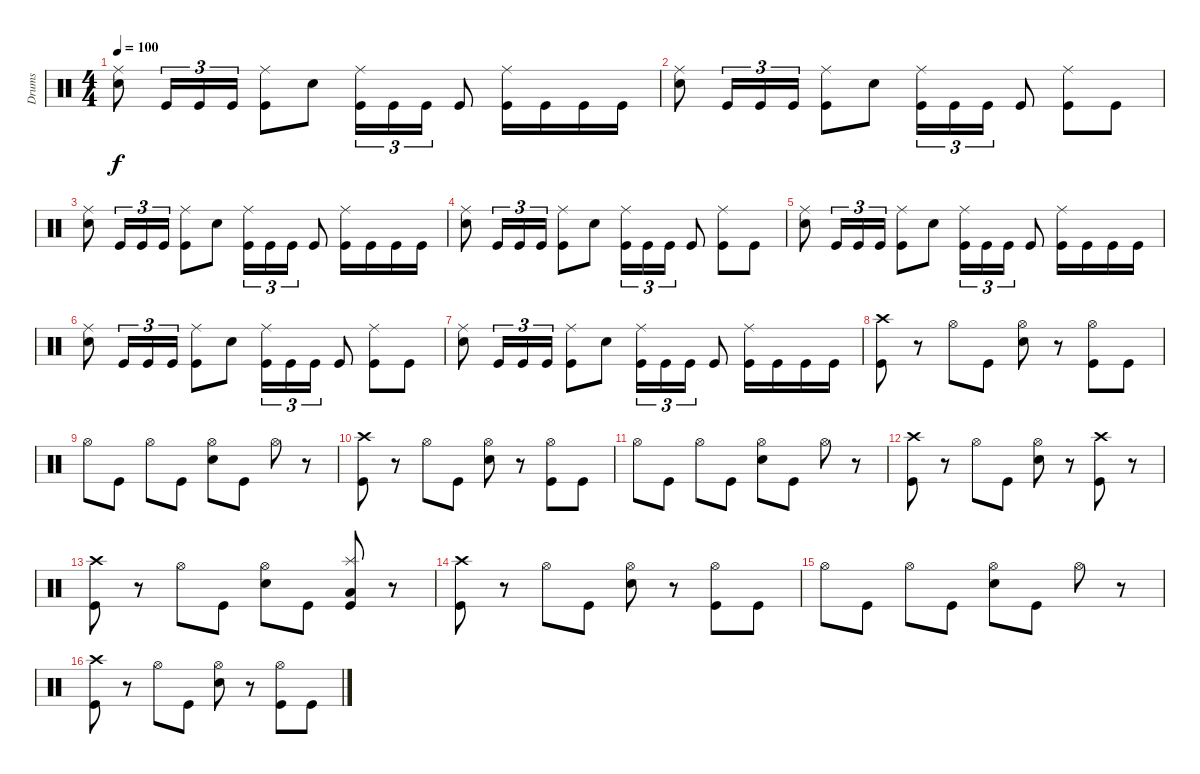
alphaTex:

\track ("Drums" "Drums") {instrument percussion}
\staff {score}
\articulation defaults
\ts (4 4)
\tempo 100
\clef neutral
\ks c
("Ride (middle)" "Snare (hit) 2").8{dy f} "Kick (hit)".16{tu (3 2)} "Kick (hit)".16{tu (3 2)} "Kick (hit)".16{tu (3 2)} ("Ride (middle)" "Kick (hit)").8 "Snare (hit) 2".8 ("Ride (middle)" "Kick (hit)").16{tu (3 2)} "Kick (hit)".16{tu (3 2)} "Kick (hit)".16{tu (3 2)} "Kick (hit)".8 ("Ride (middle)" "Kick (hit)").16 "Kick (hit)".16 "Kick (hit)".16 "Kick (hit)".16 |
("Ride (middle)" "Snare (hit) 2").8 "Kick (hit)".16{tu (3 2)} "Kick (hit)".16{tu (3 2)} "Kick (hit)".16{tu (3 2)} ("Ride (middle)" "Kick (hit)").8 "Snare (hit) 2".8 ("Ride (middle)" "Kick (hit)").16{tu (3 2)} "Kick (hit)".16{tu (3 2)} "Kick (hit)".16{tu (3 2)} "Kick (hit)".8 ("Ride (middle)" "Kick (hit)").8 "Kick (hit)".8 |
("Ride (middle)" "Snare (hit) 2").8 "Kick (hit)".16{tu (3 2)} "Kick (hit)".16{tu (3 2)} "Kick (hit)".16{tu (3 2)} ("Ride (middle)" "Kick (hit)").8 "Snare (hit) 2".8 ("Ride (middle)" "Kick (hit)").16{tu (3 2)} "Kick (hit)".16{tu (3 2)} "Kick (hit)".16{tu (3 2)} "Kick (hit)".8 ("Ride (middle)" "Kick (hit)").16 "Kick (hit)".16 "Kick (hit)".16 "Kick (hit)".16 |
("Ride (middle)" "Snare (hit) 2").8 "Kick (hit)".16{tu (3 2)} "Kick (hit)".16{tu (3 2)} "Kick (hit)".16{tu (3 2)} ("Ride (middle)" "Kick (hit)").8 "Snare (hit) 2".8 ("Ride (middle)" "Kick (hit)").16{tu (3 2)} "Kick (hit)".16{tu (3 2)} "Kick (hit)".16{tu (3 2)} "Kick (hit)".8 ("Ride (middle)" "Kick (hit)").8 "Kick (hit)".8 |
("Ride (middle)" "Snare (hit) 2").8 "Kick (hit)".16{tu (3 2)} "Kick (hit)".16{tu (3 2)} "Kick (hit)".16{tu (3 2)} ("Ride (middle)" "Kick (hit)").8 "Snare (hit) 2".8 ("Ride (middle)" "Kick (hit)").16{tu (3 2)} "Kick (hit)".16{tu (3 2)} "Kick (hit)".16{tu (3 2)} "Kick (hit)".8 ("Ride (middle)" "Kick (hit)").16 "Kick (hit)".16 "Kick (hit)".16 "Kick (hit)".16 |
("Ride (middle)" "Snare (hit) 2").8 "Kick (hit)".16{tu (3 2)} "Kick (hit)".16{tu (3 2)} "Kick (hit)".16{tu (3 2)} ("Ride (middle)" "Kick (hit)").8 "Snare (hit) 2".8 ("Ride (middle)" "Kick (hit)").16{tu (3 2)} "Kick (hit)".16{tu (3 2)} "Kick (hit)".16{tu (3 2)} "Kick (hit)".8 ("Ride (middle)" "Kick (hit)").8 "Kick (hit)".8 |
("Ride (middle)" "Snare (hit) 2").8 "Kick (hit)".16{tu (3 2)} "Kick (hit)".16{tu (3 2)} "Kick (hit)".16{tu (3 2)} ("Ride (middle)" "Kick (hit)").8 "Snare (hit) 2".8 ("Ride (middle)" "Kick (hit)").16{tu (3 2)} "Kick (hit)".16{tu (3 2)} "Kick (hit)".16{tu (3 2)} "Kick (hit)".8 ("Ride (middle)" "Kick (hit)").16 "Kick (hit)".16 "Kick (hit)".16 "Kick (hit)".16 |
("Crash high (hit)" "Kick (hit)").8 r.8 "Hi-Hat (open)".8 "Kick (hit)".8 ("Hi-Hat (open)" "Snare (hit) 2").8 r.8 ("Hi-Hat (open)" "Kick (hit)").8 "Kick (hit)".8 |
"Hi-Hat (open)".8 "Kick (hit)".8 "Hi-Hat (open)".8 "Kick (hit)".8 ("Hi-Hat (open)" "Snare (hit) 2").8 "Kick (hit)".8 "Hi-Hat (open)".8 r.8 |
("Crash high (hit)" "Kick (hit)").8 r.8 "Hi-Hat (open)".8 "Kick (hit)".8 ("Hi-Hat (open)" "Snare (hit) 2").8 r.8 ("Hi-Hat (open)" "Kick (hit)").8 "Kick (hit)".8 |
"Hi-Hat (open)".8 "Kick (hit)".8 "Hi-Hat (open)".8 "Kick (hit)".8 ("Hi-Hat (open)" "Snare (hit) 2").8 "Kick (hit)".8 "Hi-Hat (open)".8 r.8 |
("Crash high (hit)" "Kick (hit)").8 r.8 "Hi-Hat (open)".8 "Kick (hit)".8 ("Hi-Hat (open)" "Snare (hit) 2").8 r.8 ("Crash high (hit)" "Kick (hit)").8 r.8 |
("Crash high (hit)" "Kick (hit)").8 r.8 "Hi-Hat (open)".8 "Kick (hit)".8 ("Hi-Hat (open)" "Snare (hit) 2").8 "Kick (hit)".8 ("Splash (hit)" "Low Floor Tom (hit)" "Kick (hit)").8 r.8 |
("Crash high (hit)" "Kick (hit)").8 r.8 "Hi-Hat (open)".8 "Kick (hit)".8 ("Hi-Hat (open)" "Snare (hit) 2").8 r.8 ("Hi-Hat (open)" "Kick (hit)").8 "Kick (hit)".8 |
"Hi-Hat (open)".8 "Kick (hit)".8 "Hi-Hat (open)".8 "Kick (hit)".8 ("Hi-Hat (open)" "Snare (hit) 2").8 "Kick (hit)".8 "Hi-Hat (open)".8 r.8 |
("Crash high (hit)" "Kick (hit)").8 r.8 "Hi-Hat (open)".8 "Kick (hit)".8 ("Hi-Hat (open)" "Snare (hit) 2").8 r.8 ("Hi-Hat (open)" "Kick (hit)").8 "Kick (hit)".8
